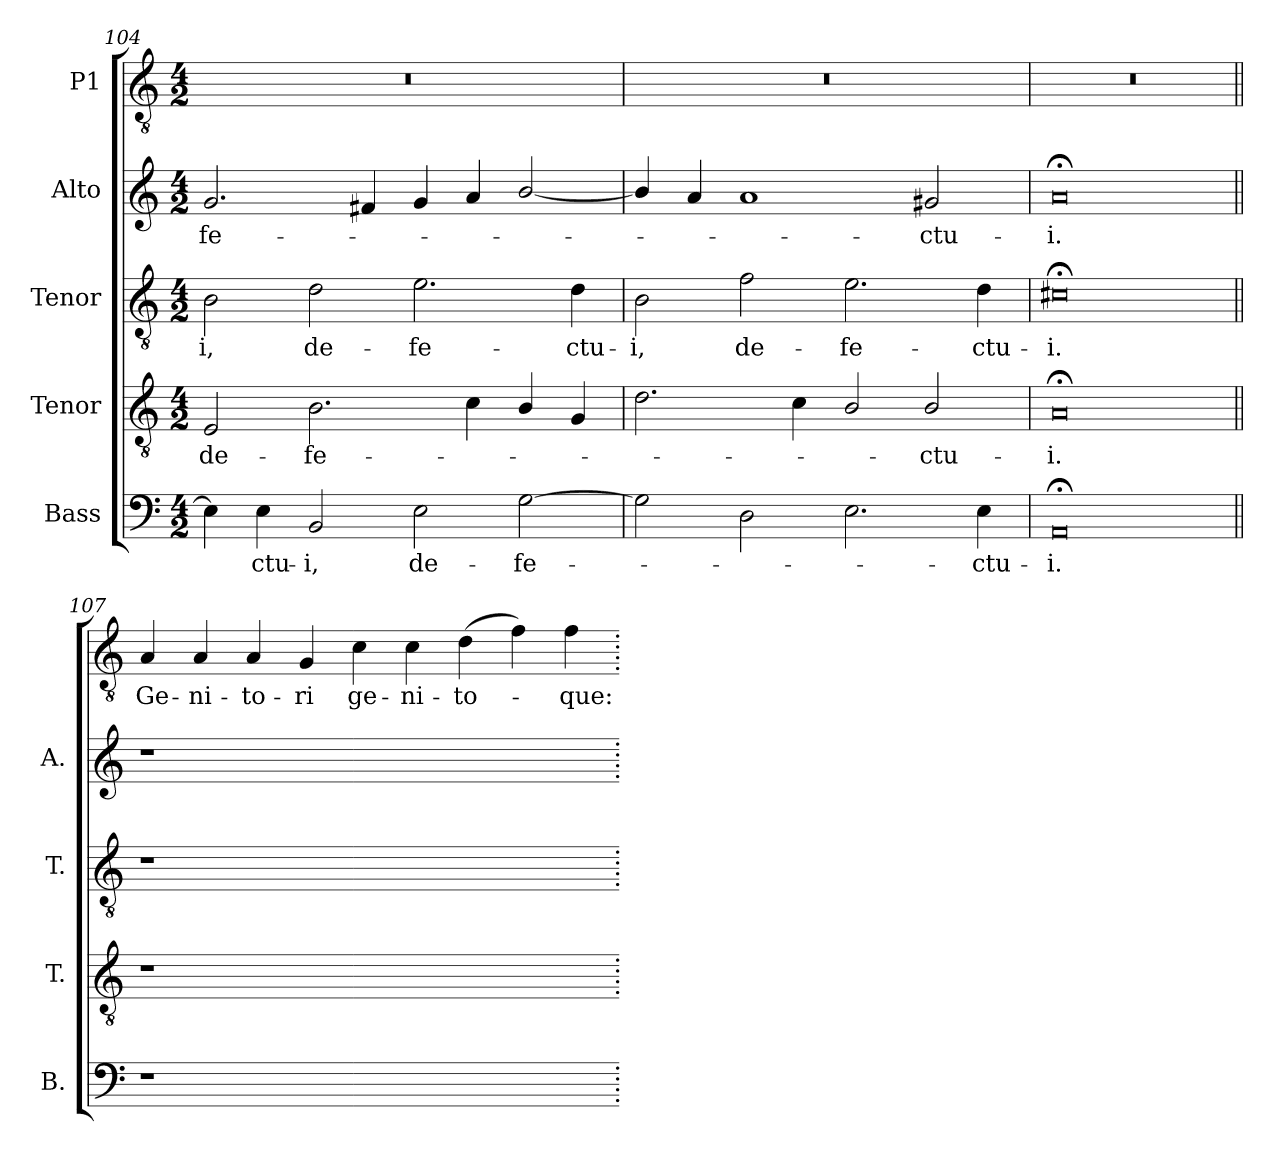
**kern	**text	**kern	**text	**kern	**text	**kern	**text	**kern	**text
*part5	*part5	*part4	*part4	*part3	*part3	*part2	*part2	*part1	*part1
*staff5	*staff5	*staff4	*staff4	*staff3	*staff3	*staff2	*staff2	*staff1	*staff1
*I"Bass	*	*I"Tenor	*	*I"Tenor	*	*I"Alto	*	*I"P1	*
*I'B.	*	*I'T.	*	*I'T.	*	*I'A.	*	*	*
*clefF4	*	*clefGv2	*	*clefGv2	*	*clefG2	*	*clefGv2	*
*	*	*ITrd7c12	*	*ITrd7c12	*	*	*	*ITrd7c12	*
*k[]	*	*k[]	*	*k[]	*	*k[]	*	*k[]	*
*C:	*	*C:	*	*C:	*	*C:	*	*C:	*
*M4/2	*	*M4/2	*	*M4/2	*	*M4/2	*	*M4/2	*
=104	=104	=104	=104	=104	=104	=104	=104	=104	=104
!	!	!	!LO:LY:b:color=#000000	!	!	!	!	!	!
!	!	!	!	!	!LO:LY:b:color=#000000	!	!	!	!
!	!	!	!	!	!	!	!LO:LY:b:color=#000000	!LO:N:vis=1	!
4Ei\]	.	2EEi/	de-	2BBi\	-i,	2.gi/	-fe-	0r	.
!	!LO:LY:b:color=#000000	!	!	!	!	!	!	!	!
4Ei\	-ctu-	.	.	.	.	.	.	.	.
!	!LO:LY:b:color=#000000	!	!	!	!	!	!	!	!
!	!	!	!LO:LY:b:color=#000000	!	!	!	!	!	!
!	!	!	!	!	!LO:LY:b:color=#000000	!	!	!	!
2BBi/	-i,	2.BBi\	-fe-	2Di\	de-	.	.	.	.
.	.	.	.	.	.	4f#Xi/	.	.	.
!	!LO:LY:b:color=#000000	!	!	!	!	!	!	!	!
!	!	!	!	!	!LO:LY:b:color=#000000	!	!	!	!
2Ei\	de-	.	.	2.Ei\	-fe-	4gi/	.	.	.
.	.	4Ci\	.	.	.	4ai/	.	.	.
!	!LO:LY:b:color=#000000	!	!	!	!	!	!	!	!
[2Gi\	-fe-	4BBi/	.	.	.	[2bi/	.	.	.
!	!	!	!	!	!LO:LY:b:color=#000000	!	!	!	!
.	.	4GGi/	.	4Di\	-ctu-	.	.	.	.
=105	=105	=105	=105	=105	=105	=105	=105	=105	=105
!	!	!	!	!	!LO:LY:b:color=#000000	!	!	!LO:N:vis=1	!
2Gi\]	.	2.Di\	.	2BBi\	-i,	4bi/]	.	0r	.
.	.	.	.	.	.	4ai/	.	.	.
!	!	!	!	!	!LO:LY:b:color=#000000	!	!	!	!
2Di\	.	.	.	2Fi\	de-	1ai	.	.	.
.	.	4Ci\	.	.	.	.	.	.	.
!	!	!	!	!	!LO:LY:b:color=#000000	!	!	!	!
2.Ei\	.	2BBi/	.	2.Ei\	-fe-	.	.	.	.
!	!	!	!LO:LY:b:color=#000000	!	!	!	!	!	!
!	!	!	!	!	!	!	!LO:LY:b:color=#000000	!	!
.	.	2BBi/	-ctu-	.	.	2g#Xi/	-ctu-	.	.
!	!LO:LY:b:color=#000000	!	!	!	!	!	!	!	!
!	!	!	!	!	!LO:LY:b:color=#000000	!	!	!	!
4Ei\	-ctu-	.	.	4Di\	-ctu-	.	.	.	.
=106	=106	=106	=106	=106	=106	=106	=106	=106	=106
!	!LO:LY:b:color=#000000	!	!	!	!	!	!	!	!
!	!	!	!LO:LY:b:color=#000000	!	!	!	!	!	!
!	!	!	!	!	!LO:LY:b:color=#000000	!	!	!	!
!	!	!	!	!	!	!	!LO:LY:b:color=#000000	!LO:N:vis=1	!
0AA;i	-i.	0AA;i	-i.	0C#X;i	-i.	0a;i	-i.	0r	.
!!LO:PB:g=z
=107||	=107||	=107||	=107||	=107||	=107||	=107||	=107||	=107||	=107||
!LO:N:vis=1	!	!LO:N:vis=1	!	!LO:N:vis=1	!	!LO:N:vis=1	!	!	!
!	!	!	!	!	!	!	!	!	!LO:LY:b:color=#000000
0r	.	0r	.	0r	.	0r	.	4AAi/	Ge-
!	!	!	!	!	!	!	!	!	!LO:LY:b:color=#000000
.	.	.	.	.	.	.	.	4AAi/	-ni-
!	!	!	!	!	!	!	!	!	!LO:LY:b:color=#000000
.	.	.	.	.	.	.	.	4AAi/	-to-
!	!	!	!	!	!	!	!	!	!LO:LY:b:color=#000000
.	.	.	.	.	.	.	.	4GGi/	-ri
!	!	!	!	!	!	!	!	!	!LO:LY:b:color=#000000
.	.	.	.	.	.	.	.	4Ci\	ge-
!	!	!	!	!	!	!	!	!	!LO:LY:b:color=#000000
.	.	.	.	.	.	.	.	4Ci\	-ni-
!	!	!	!	!	!	!	!	!	!LO:LY:b:color=#000000
.	.	.	.	.	.	.	.	(4Di\	-to-
.	.	.	.	.	.	.	.	4Fi\)	.
!	!	!	!	!	!	!	!	!	!LO:LY:b:color=#000000
4ryy	.	4ryy	.	4ryy	.	4ryy	.	4Fi\	-que:
=.	=.	=.	=.	=.	=.	=.	=.	=.	=.
*-	*-	*-	*-	*-	*-	*-	*-	*-	*-
